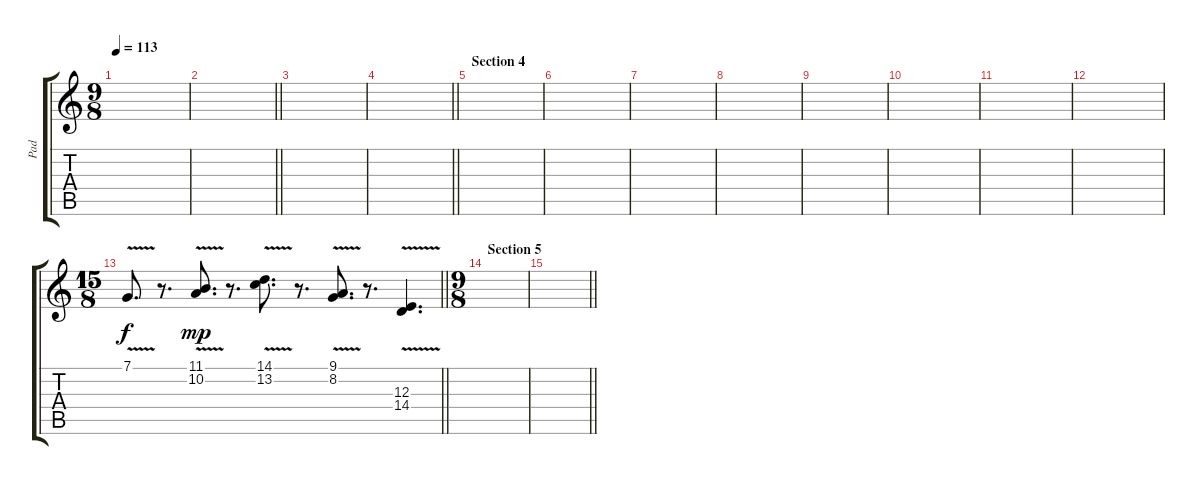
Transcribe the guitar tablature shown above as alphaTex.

\track ("Pad" "Pad") {instrument lead3calliope}
\staff {score tabs}
\tuning (C4 B3 E3 C3 G2 C2) {hide}
\ts (9 8)
\tempo 113
\clef g2
\ks c
|
\barLineRight lightlight
|
|
\barLineRight lightlight
|
\section ("" "Section 4")
|
|
|
|
|
|
|
|
\ts (15 8)
\barLineRight lightlight
7.1{v}.8{d} r.8{d} (11.1{v} 10.2{v}).8{d dy mp} r.8{d} (14.1{v} 13.2{v}).8{d} r.8{d} (9.1{v} 8.2{v}).8{d} r.8{d} (12.3{v} 14.4{v}).4{d} |
\ts (9 8)
\section ("" "Section 5")
|
\barLineRight lightlight
